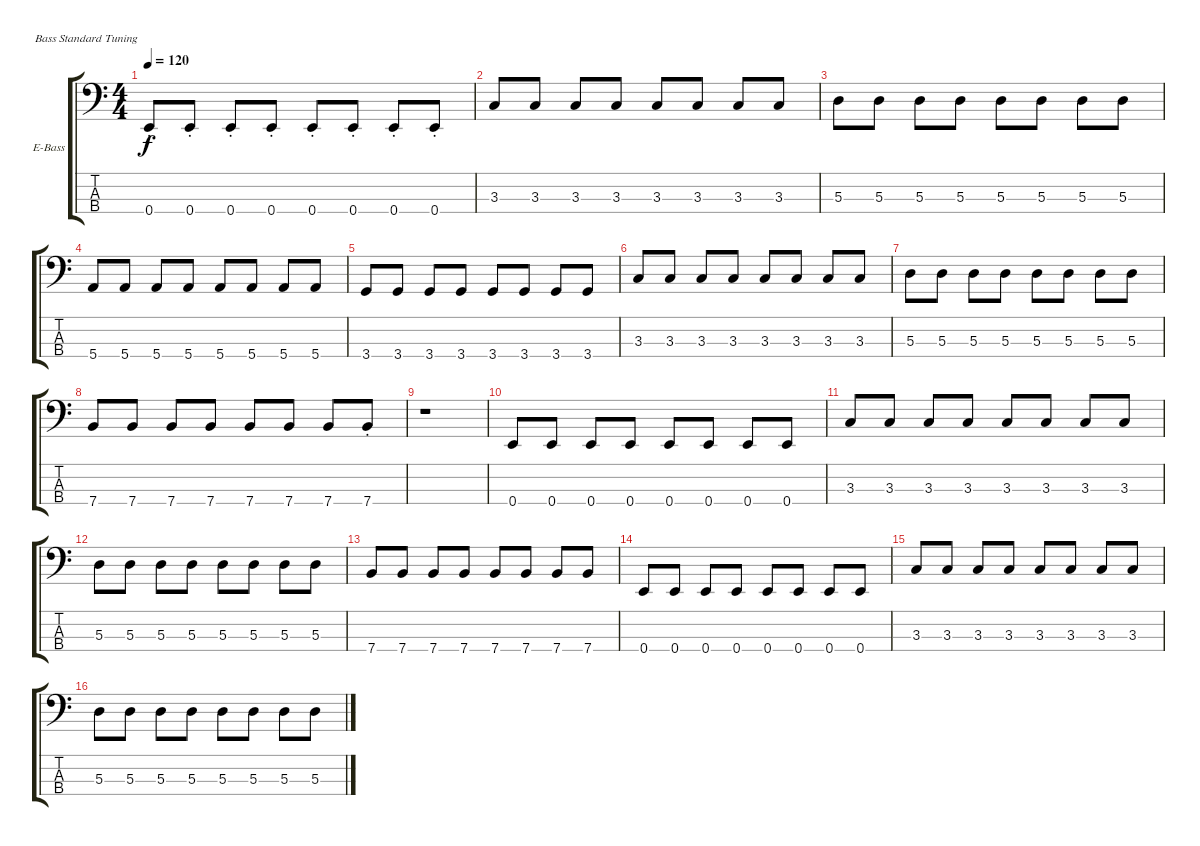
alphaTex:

\defaultSystemsLayout 4
\bracketExtendMode groupsimilarinstruments
\firstSystemTrackNameOrientation horizontal
\otherSystemsTrackNameOrientation horizontal
\track ("Fitty Wienhold" "E-Bass") {instrument electricbassfinger}
\staff {score tabs}
\tuning (G2 D2 A1 E1)
\ts (4 4)
\tempo 120
\clef f4
\ks c
0.4{st}.8{dy f} 0.4{st}.8 0.4{st}.8 0.4{st}.8 0.4{st}.8 0.4{st}.8 0.4{st}.8 0.4{st}.8 |
3.3.8 3.3.8 3.3.8 3.3.8 3.3.8 3.3.8 3.3.8 3.3.8 |
5.3.8 5.3.8 5.3.8 5.3.8 5.3.8 5.3.8 5.3.8 5.3.8 |
5.4.8 5.4.8 5.4.8 5.4.8 5.4.8 5.4.8 5.4.8 5.4.8 |
3.4.8 3.4.8 3.4.8 3.4.8 3.4.8 3.4.8 3.4.8 3.4.8 |
3.3.8 3.3.8 3.3.8 3.3.8 3.3.8 3.3.8 3.3.8 3.3.8 |
5.3.8 5.3.8 5.3.8 5.3.8 5.3.8 5.3.8 5.3.8 5.3.8 |
7.4.8 7.4.8 7.4.8 7.4.8 7.4.8 7.4.8 7.4.8 7.4{st}.8 |
r.1 |
0.4.8 0.4.8 0.4.8 0.4.8 0.4.8 0.4.8 0.4.8 0.4.8 |
3.3.8 3.3.8 3.3.8 3.3.8 3.3.8 3.3.8 3.3.8 3.3.8 |
5.3.8 5.3.8 5.3.8 5.3.8 5.3.8 5.3.8 5.3.8 5.3.8 |
7.4.8 7.4.8 7.4.8 7.4.8 7.4.8 7.4.8 7.4.8 7.4.8 |
0.4.8 0.4.8 0.4.8 0.4.8 0.4.8 0.4.8 0.4.8 0.4.8 |
3.3.8 3.3.8 3.3.8 3.3.8 3.3.8 3.3.8 3.3.8 3.3.8 |
5.3.8 5.3.8 5.3.8 5.3.8 5.3.8 5.3.8 5.3.8 5.3.8
